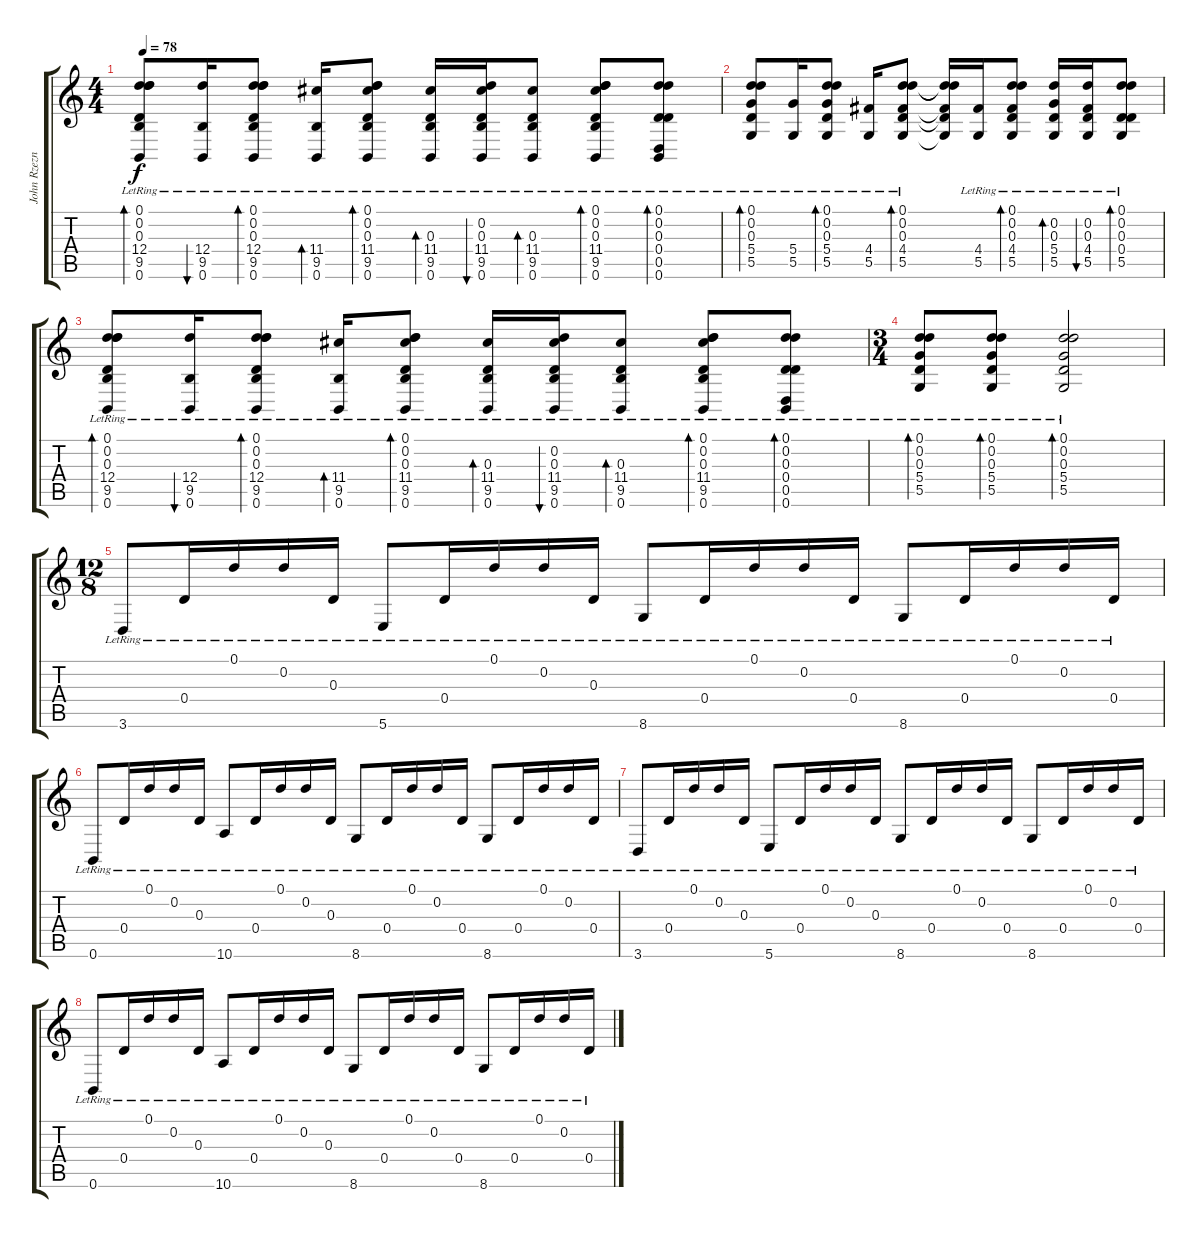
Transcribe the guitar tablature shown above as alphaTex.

\track ("John Rzeznik (Acoustic Guitar)" "John Rzezn") {instrument acousticguitarsteel}
\staff {score tabs}
\tuning (D4 D4 D3 D3 D2 B1) {hide}
\ts (4 4)
\tempo 78
\clef g2
\ks c
(0.1{lr} 0.2{lr} 0.3{lr} 12.4{lr} 9.5{lr} 0.6{lr}).8{bd 30 dy f} (12.4{lr} 9.5{lr} 0.6{lr}).16{bu 30} (0.1{lr} 0.2{lr} 0.3{lr} 12.4{lr} 9.5{lr} 0.6{lr}).8{bd 30} (11.4{lr} 9.5{lr} 0.6{lr}).16{bd 30} (0.1{lr} 0.2{lr} 0.3{lr} 11.4{lr} 9.5{lr} 0.6{lr}).8{bd 30} (0.3{lr} 11.4{lr} 9.5{lr} 0.6{lr}).16{bd 30} (0.2{lr} 0.3{lr} 11.4{lr} 9.5{lr} 0.6{lr}).16{bu 30} (0.3{lr} 11.4{lr} 9.5{lr} 0.6{lr}).8{bd 30} (0.1{lr} 0.2{lr} 0.3{lr} 11.4{lr} 9.5{lr} 0.6{lr}).8{bd 30} (0.1{lr} 0.2{lr} 0.3{lr} 0.4{lr} 0.5{lr} 0.6{lr}).8{bd 30} |
(0.1{lr} 0.2{lr} 0.3{lr} 5.4{lr} 5.5{lr}).8{bd 30} (5.4{lr} 5.5{lr}).16 (0.1{lr} 0.2{lr} 0.3{lr} 5.4{lr} 5.5{lr}).8{bd 30} (4.4{lr} 5.5{lr}).16 (0.1{lr} 0.2{lr} 0.3{lr} 4.4{lr} 5.5{lr}).8{bd 30} (0.1{t} 0.2{t} 0.3{t} 4.4{t} 5.5{t}).16 (4.4{lr} 5.5{lr}).16 (0.1{lr} 0.2{lr} 0.3{lr} 4.4{lr} 5.5{lr}).8{bd 30} (0.2{lr} 0.3{lr} 5.4{lr} 5.5{lr}).16{bd 30} (0.2{lr} 0.3{lr} 4.4{lr} 5.5{lr}).16{bu 30} (0.1{lr} 0.2{lr} 0.3{lr} 0.4{lr} 5.5{lr}).8{bd 30} |
(0.1{lr} 0.2{lr} 0.3{lr} 12.4{lr} 9.5{lr} 0.6{lr}).8{bd 30} (12.4{lr} 9.5{lr} 0.6{lr}).16{bu 30} (0.1{lr} 0.2{lr} 0.3{lr} 12.4{lr} 9.5{lr} 0.6{lr}).8{bd 30} (11.4{lr} 9.5{lr} 0.6{lr}).16{bd 30} (0.1{lr} 0.2{lr} 0.3{lr} 11.4{lr} 9.5{lr} 0.6{lr}).8{bd 30} (0.3{lr} 11.4{lr} 9.5{lr} 0.6{lr}).16{bd 30} (0.2{lr} 0.3{lr} 11.4{lr} 9.5{lr} 0.6{lr}).16{bu 30} (0.3{lr} 11.4{lr} 9.5{lr} 0.6{lr}).8{bd 30} (0.1{lr} 0.2{lr} 0.3{lr} 11.4{lr} 9.5{lr} 0.6{lr}).8{bd 30} (0.1{lr} 0.2{lr} 0.3{lr} 0.4{lr} 0.5{lr} 0.6{lr}).8{bd 30} |
\ts (3 4)
(0.1{lr} 0.2{lr} 0.3{lr} 5.4{lr} 5.5{lr}).8{bd 30} (0.1{lr} 0.2{lr} 0.3{lr} 5.4{lr} 5.5{lr}).8{bd 30} (0.1{lr} 0.2{lr} 0.3{lr} 5.4{lr} 5.5{lr}).2{bd 30} |
\ts (12 8)
3.6{lr}.8 0.4{lr}.16 0.1{lr}.16 0.2{lr}.16 0.3{lr}.16 5.6{lr}.8 0.4{lr}.16 0.1{lr}.16 0.2{lr}.16 0.3{lr}.16 8.6{lr}.8 0.4{lr}.16 0.1{lr}.16 0.2{lr}.16 0.4{lr}.16 8.6{lr}.8 0.4{lr}.16 0.1{lr}.16 0.2{lr}.16 0.4{lr}.16 |
0.6{lr}.8 0.4{lr}.16 0.1{lr}.16 0.2{lr}.16 0.3{lr}.16 10.6{lr}.8 0.4{lr}.16 0.1{lr}.16 0.2{lr}.16 0.3{lr}.16 8.6{lr}.8 0.4{lr}.16 0.1{lr}.16 0.2{lr}.16 0.4{lr}.16 8.6{lr}.8 0.4{lr}.16 0.1{lr}.16 0.2{lr}.16 0.4{lr}.16 |
3.6{lr}.8 0.4{lr}.16 0.1{lr}.16 0.2{lr}.16 0.3{lr}.16 5.6{lr}.8 0.4{lr}.16 0.1{lr}.16 0.2{lr}.16 0.3{lr}.16 8.6{lr}.8 0.4{lr}.16 0.1{lr}.16 0.2{lr}.16 0.4{lr}.16 8.6{lr}.8 0.4{lr}.16 0.1{lr}.16 0.2{lr}.16 0.4{lr}.16 |
0.6{lr}.8 0.4{lr}.16 0.1{lr}.16 0.2{lr}.16 0.3{lr}.16 10.6{lr}.8 0.4{lr}.16 0.1{lr}.16 0.2{lr}.16 0.3{lr}.16 8.6{lr}.8 0.4{lr}.16 0.1{lr}.16 0.2{lr}.16 0.4{lr}.16 8.6{lr}.8 0.4{lr}.16 0.1{lr}.16 0.2{lr}.16 0.4{lr}.16
